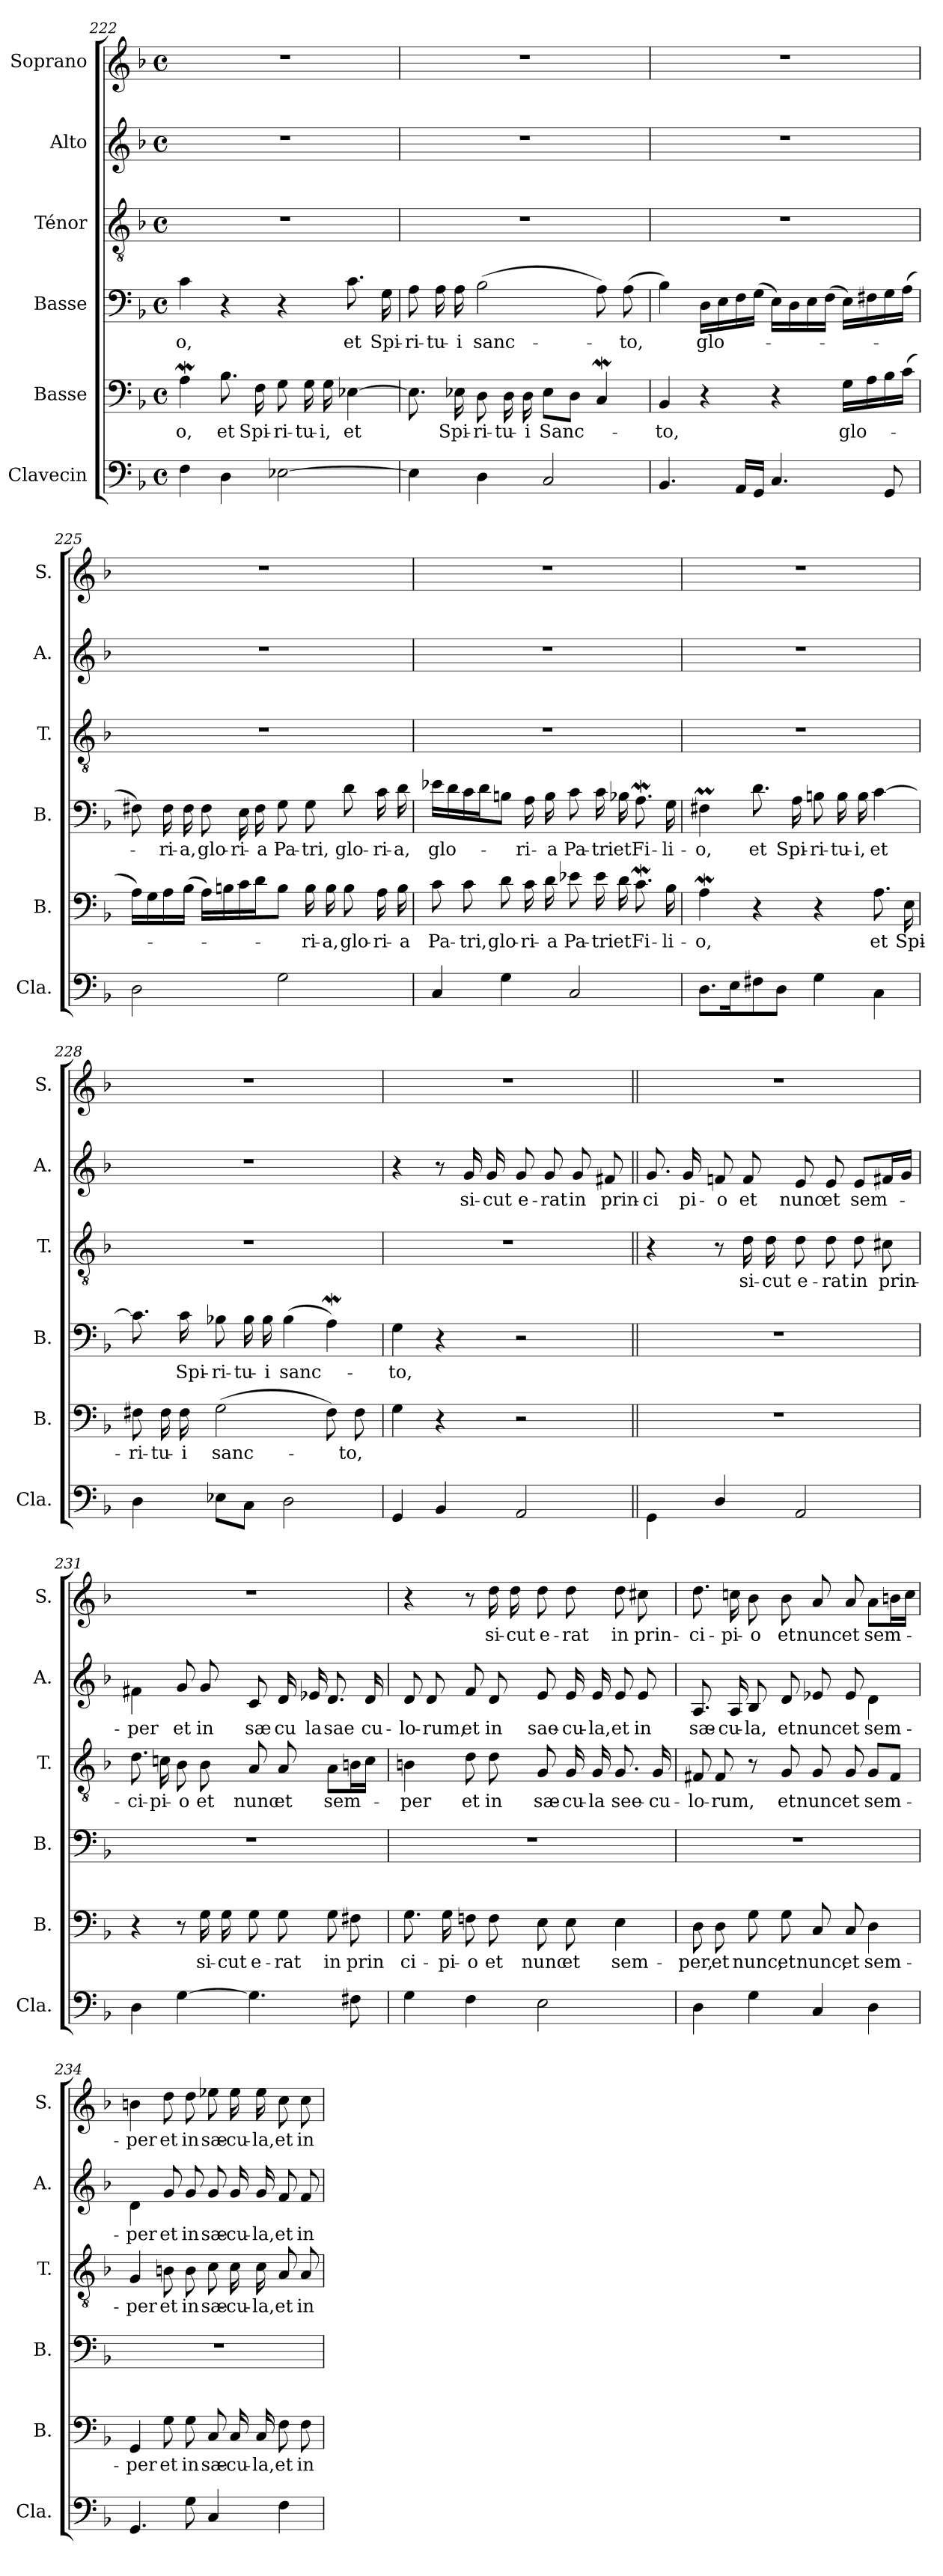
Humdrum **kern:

**kern	**kern	**text	**kern	**text	**kern	**text	**kern	**text	**kern	**text
*part6	*part5	*part5	*part4	*part4	*part3	*part3	*part2	*part2	*part1	*part1
*staff6	*staff5	*staff5	*staff4	*staff4	*staff3	*staff3	*staff2	*staff2	*staff1	*staff1
*I"Clavecin	*I"Basse	*	*I"Basse	*	*I"Ténor	*	*I"Alto	*	*I"Soprano	*
*I'Cla.	*I'B.	*	*I'B.	*	*I'T.	*	*I'A.	*	*I'S.	*
*clefF4	*clefF4	*	*clefF4	*	*clefGv2	*	*clefG2	*	*clefG2	*
*k[b-]	*k[b-]	*	*k[b-]	*	*k[b-]	*	*k[b-]	*	*k[b-]	*
*M4/4	*M4/4	*	*M4/4	*	*M4/4	*	*M4/4	*	*M4/4	*
*met(c)	*met(c)	*	*met(c)	*	*met(c)	*	*met(c)	*	*met(c)	*
=222	=222	=222	=222	=222	=222	=222	=222	=222	=222	=222
!	!	!LO:LY:b	!	!LO:LY:b	!	!	!	!	!	!
4F\	4AW\	-o,	4c\	-o,	1r	.	1r	.	1r	.
!	!	!LO:LY:b	!	!	!	!	!	!	!	!
4D\	8.B-\	et	4r	.	.	.	.	.	.	.
!	!	!LO:LY:b	!	!	!	!	!	!	!	!
.	16F\	Spi-	.	.	.	.	.	.	.	.
!	!	!LO:LY:b	!	!	!	!	!	!	!	!
[2E-X\	8G\	-ri-	4r	.	.	.	.	.	.	.
!	!	!LO:LY:b	!	!	!	!	!	!	!	!
.	16G\	-tu-	.	.	.	.	.	.	.	.
!	!	!LO:LY:b	!	!	!	!	!	!	!	!
.	16G\	-i,	.	.	.	.	.	.	.	.
!	!	!LO:LY:b	!	!LO:LY:b	!	!	!	!	!	!
.	[4E-X\	et	8.c\	et	.	.	.	.	.	.
!	!	!	!	!LO:LY:b	!	!	!	!	!	!
.	.	.	16G\	Spi-	.	.	.	.	.	.
=223	=223	=223	=223	=223	=223	=223	=223	=223	=223	=223
!	!	!	!	!LO:LY:b	!	!	!	!	!	!
4E-\]	8.E-\]	.	8A\	-ri-	1r	.	1r	.	1r	.
!	!	!	!	!LO:LY:b	!	!	!	!	!	!
.	.	.	16A\	-tu-	.	.	.	.	.	.
!	!	!LO:LY:b	!	!LO:LY:b	!	!	!	!	!	!
.	16E-X\	Spi-	16A\	-i	.	.	.	.	.	.
!	!	!LO:LY:b	!	!LO:LY:b	!	!	!	!	!	!
4D\	8D\	-ri-	(>2B-\	sanc-	.	.	.	.	.	.
!	!	!LO:LY:b	!	!	!	!	!	!	!	!
.	16D\	-tu-	.	.	.	.	.	.	.	.
!	!	!LO:LY:b	!	!	!	!	!	!	!	!
.	16D\	-i	.	.	.	.	.	.	.	.
!	!	!LO:LY:b	!	!	!	!	!	!	!	!
2C/	8E-\L	Sanc-	.	.	.	.	.	.	.	.
.	8D\J	.	.	.	.	.	.	.	.	.
.	4CW/	.	8A\)	.	.	.	.	.	.	.
!	!	!	!	!LO:LY:b	!	!	!	!	!	!
.	.	.	(>8A\	-to,	.	.	.	.	.	.
!!LO:LB:g=z
=224	=224	=224	=224	=224	=224	=224	=224	=224	=224	=224
!	!	!LO:LY:b	!	!	!	!	!	!	!	!
4.BB-/	4BB-/	-to,	4B-\)	.	1r	.	1r	.	1r	.
!	!	!	!	!LO:LY:b	!	!	!	!	!	!
.	4r	.	16D\LL	glo-	.	.	.	.	.	.
.	.	.	16E\	.	.	.	.	.	.	.
16AA/LL	.	.	16F\	.	.	.	.	.	.	.
16GG/JJ	.	.	(>16G\JJ	.	.	.	.	.	.	.
4.C/	4r	.	16E\LL)	.	.	.	.	.	.	.
.	.	.	16D\	.	.	.	.	.	.	.
.	.	.	16E\	.	.	.	.	.	.	.
.	.	.	(>16F\JJ	.	.	.	.	.	.	.
!	!	!LO:LY:b	!	!	!	!	!	!	!	!
.	16G\LL	glo-	16E\LL)	.	.	.	.	.	.	.
.	16A\	.	16F#X\	.	.	.	.	.	.	.
8GG/	16B-\	.	16G\	.	.	.	.	.	.	.
.	(>16c\JJ	.	(>16A\JJ	.	.	.	.	.	.	.
=225	=225	=225	=225	=225	=225	=225	=225	=225	=225	=225
2D\	16A\LL)	.	8F#X\)	.	1r	.	1r	.	1r	.
.	16G\	.	.	.	.	.	.	.	.	.
!	!	!	!	!LO:LY:b	!	!	!	!	!	!
.	16A\	.	16F#\	-ri-	.	.	.	.	.	.
!	!	!	!	!LO:LY:b	!	!	!	!	!	!
.	(>16B-\JJ	.	16F#\	-a,	.	.	.	.	.	.
!	!	!	!	!LO:LY:b	!	!	!	!	!	!
.	16A\LL)	.	8F#\	glo-	.	.	.	.	.	.
.	16Bn\	.	.	.	.	.	.	.	.	.
!	!	!	!	!LO:LY:b	!	!	!	!	!	!
.	16c\	.	16E\	-ri-	.	.	.	.	.	.
!	!	!	!	!LO:LY:b	!	!	!	!	!	!
.	16d\J	.	16F#\	-a	.	.	.	.	.	.
!	!	!	!	!LO:LY:b	!	!	!	!	!	!
2G\	8B\J	.	8G\	Pa-	.	.	.	.	.	.
!	!	!LO:LY:b	!	!LO:LY:b	!	!	!	!	!	!
.	16B\	-ri-	8G\	-tri,	.	.	.	.	.	.
!	!	!LO:LY:b	!	!	!	!	!	!	!	!
.	16B\	-a,	.	.	.	.	.	.	.	.
!	!	!LO:LY:b	!	!LO:LY:b	!	!	!	!	!	!
.	8B\	glo-	8d\	glo-	.	.	.	.	.	.
!	!	!LO:LY:b	!	!LO:LY:b	!	!	!	!	!	!
.	16A\	-ri-	16c\	-ri-	.	.	.	.	.	.
!	!	!LO:LY:b	!	!LO:LY:b	!	!	!	!	!	!
.	16B\	-a	16d\	-a,	.	.	.	.	.	.
=226	=226	=226	=226	=226	=226	=226	=226	=226	=226	=226
!	!	!LO:LY:b	!	!LO:LY:b	!	!	!	!	!	!
4C/	8c\	Pa-	16e-X\LL	glo-	1r	.	1r	.	1r	.
.	.	.	16d\	.	.	.	.	.	.	.
!	!	!LO:LY:b	!	!	!	!	!	!	!	!
.	8c\	-tri,	16c\	.	.	.	.	.	.	.
.	.	.	16d\J	.	.	.	.	.	.	.
!	!	!LO:LY:b	!	!	!	!	!	!	!	!
4G\	8d\	glo-	8Bn\J	.	.	.	.	.	.	.
!	!	!LO:LY:b	!	!LO:LY:b	!	!	!	!	!	!
.	16c\	-ri-	16A\	-ri-	.	.	.	.	.	.
!	!	!LO:LY:b	!	!LO:LY:b	!	!	!	!	!	!
.	16d\	-a	16B\	-a	.	.	.	.	.	.
!	!	!LO:LY:b	!	!LO:LY:b	!	!	!	!	!	!
2C/	8e-X\	Pa-	8c\	Pa-	.	.	.	.	.	.
!	!	!LO:LY:b	!	!LO:LY:b	!	!	!	!	!	!
.	16e-\	-tri	16c\	-tri	.	.	.	.	.	.
!	!	!LO:LY:b	!	!LO:LY:b	!	!	!	!	!	!
.	16d\	et	16B-X\	et	.	.	.	.	.	.
!	!	!LO:LY:b	!	!LO:LY:b	!	!	!	!	!	!
.	8.cW\	Fi-	8.AW\	Fi-	.	.	.	.	.	.
!	!	!LO:LY:b	!	!LO:LY:b	!	!	!	!	!	!
.	16B-\	-li-	16G\	-li-	.	.	.	.	.	.
!!LO:PB:g=z
=227	=227	=227	=227	=227	=227	=227	=227	=227	=227	=227
!	!	!LO:LY:b	!	!LO:LY:b	!	!	!	!	!	!
8.D\L	4AW\	-o,	4F#Xm\	-o,	1r	.	1r	.	1r	.
16E\K	.	.	.	.	.	.	.	.	.	.
!	!	!	!	!LO:LY:b	!	!	!	!	!	!
8F#X\	4r	.	8.d\	et	.	.	.	.	.	.
8D\J	.	.	.	.	.	.	.	.	.	.
!	!	!	!	!LO:LY:b	!	!	!	!	!	!
.	.	.	16A\	Spi-	.	.	.	.	.	.
!	!	!	!	!LO:LY:b	!	!	!	!	!	!
4G\	4r	.	8Bn\	-ri-	.	.	.	.	.	.
!	!	!	!	!LO:LY:b	!	!	!	!	!	!
.	.	.	16B\	-tu-	.	.	.	.	.	.
!	!	!	!	!LO:LY:b	!	!	!	!	!	!
.	.	.	16B\	-i,	.	.	.	.	.	.
!	!	!LO:LY:b	!	!LO:LY:b	!	!	!	!	!	!
4C\	8.A\	et	[4c\	et	.	.	.	.	.	.
!	!	!LO:LY:b	!	!	!	!	!	!	!	!
.	16E\	Spi-	.	.	.	.	.	.	.	.
=228	=228	=228	=228	=228	=228	=228	=228	=228	=228	=228
!	!	!LO:LY:b	!	!	!	!	!	!	!	!
4D\	8F#X\	ri-	8.c\]	.	1r	.	1r	.	1r	.
!	!	!LO:LY:b	!	!	!	!	!	!	!	!
.	16F#\	-tu-	.	.	.	.	.	.	.	.
!	!	!LO:LY:b	!	!LO:LY:b	!	!	!	!	!	!
.	16F#\	-i	16c\	Spi-	.	.	.	.	.	.
!	!	!LO:LY:b	!	!LO:LY:b	!	!	!	!	!	!
8E-X\L	(>2G\	sanc-	8B-X\	-ri-	.	.	.	.	.	.
!	!	!	!	!LO:LY:b	!	!	!	!	!	!
8C\J	.	.	16B-\	-tu-	.	.	.	.	.	.
!	!	!	!	!LO:LY:b	!	!	!	!	!	!
.	.	.	16B-\	-i	.	.	.	.	.	.
!	!	!	!	!LO:LY:b	!	!	!	!	!	!
2D\	.	.	(>4B-\	sanc-	.	.	.	.	.	.
.	8F#\)	.	4AW\)	.	.	.	.	.	.	.
!	!	!LO:LY:b	!	!	!	!	!	!	!	!
.	8F#\	-to,	.	.	.	.	.	.	.	.
=229	=229	=229	=229	=229	=229	=229	=229	=229	=229	=229
!	!	!	!	!LO:LY:b	!	!	!	!	!	!
4GG/	4G\	.	4G\	-to,	1r	.	4r	.	1r	.
4BB-/	4r	.	4r	.	.	.	8r	.	.	.
!	!	!	!	!	!	!	!	!LO:LY:b	!	!
.	.	.	.	.	.	.	16g/	si-	.	.
!	!	!	!	!	!	!	!	!LO:LY:b	!	!
.	.	.	.	.	.	.	16g/	-cut	.	.
!	!	!	!	!	!	!	!	!LO:LY:b	!	!
2AA/	2r	.	2r	.	.	.	8g/	e-	.	.
!	!	!	!	!	!	!	!	!LO:LY:b	!	!
.	.	.	.	.	.	.	8g/	-rat	.	.
!	!	!	!	!	!	!	!	!LO:LY:b	!	!
.	.	.	.	.	.	.	8g/	in	.	.
!	!	!	!	!	!	!	!	!LO:LY:b	!	!
.	.	.	.	.	.	.	8f#X/	prin-	.	.
!!LO:LB:g=z
=230||	=230||	=230||	=230||	=230||	=230||	=230||	=230||	=230||	=230||	=230||
!	!	!	!	!	!	!	!	!LO:LY:b	!	!
4GG\	1r	.	1r	.	4r	.	8.g/	-ci	1r	.
!	!	!	!	!	!	!	!	!LO:LY:b	!	!
.	.	.	.	.	.	.	16g/	pi-	.	.
!	!	!	!	!	!	!	!	!LO:LY:b	!	!
4D/	.	.	.	.	8r	.	8fn/	-o	.	.
!	!	!	!	!	!	!LO:LY:b	!	!LO:LY:b	!	!
.	.	.	.	.	16d\	si-	8f/	et	.	.
!	!	!	!	!	!	!LO:LY:b	!	!	!	!
.	.	.	.	.	16d\	-cut	.	.	.	.
!	!	!	!	!	!	!LO:LY:b	!	!LO:LY:b	!	!
2AA/	.	.	.	.	8d\	e-	8e/	nunc	.	.
!	!	!	!	!	!	!LO:LY:b	!	!LO:LY:b	!	!
.	.	.	.	.	8d\	-rat	8e/	et	.	.
!	!	!	!	!	!	!LO:LY:b	!	!LO:LY:b	!	!
.	.	.	.	.	8d\	in	8e/L	sem-	.	.
!	!	!	!	!	!	!LO:LY:b	!	!	!	!
.	.	.	.	.	8c#X\	prin-	16f#X/L	.	.	.
.	.	.	.	.	.	.	16g/JJ	.	.	.
=231	=231	=231	=231	=231	=231	=231	=231	=231	=231	=231
!	!	!	!	!	!	!LO:LY:b	!	!LO:LY:b	!	!
4D\	4r	.	1r	.	8.d\	ci-	4f#X\	-per	1r	.
!	!	!	!	!	!	!LO:LY:b	!	!	!	!
.	.	.	.	.	16cn\	-pi-	.	.	.	.
!	!	!	!	!	!	!LO:LY:b	!	!LO:LY:b	!	!
[4G\	8r	.	.	.	8B-\	-o	8g/	et	.	.
!	!	!LO:LY:b	!	!	!	!LO:LY:b	!	!LO:LY:b	!	!
.	16G\	si-	.	.	8B-\	et	8g/	in	.	.
!	!	!LO:LY:b	!	!	!	!	!	!	!	!
.	16G\	-cut	.	.	.	.	.	.	.	.
!	!	!LO:LY:b	!	!	!	!LO:LY:b	!	!LO:LY:b	!	!
4.G\]	8G\	e-	.	.	8A/	nunc	8c/	sæ	.	.
!	!	!LO:LY:b	!	!	!	!LO:LY:b	!	!LO:LY:b	!	!
.	8G\	-rat	.	.	8A/	et	16d/	cu	.	.
!	!	!	!	!	!	!	!	!LO:LY:b	!	!
.	.	.	.	.	.	.	16e-X/	la	.	.
!	!	!LO:LY:b	!	!	!	!LO:LY:b	!	!LO:LY:b	!	!
.	8G\	in	.	.	8A\L	sem-	8.d/	sae	.	.
!	!	!LO:LY:b	!	!	!	!	!	!	!	!
8F#X\	8F#X\	prin	.	.	16Bn\L	.	.	.	.	.
!	!	!	!	!	!	!	!	!LO:LY:b	!	!
.	.	.	.	.	16c\JJ	.	16d/	cu-	.	.
=232	=232	=232	=232	=232	=232	=232	=232	=232	=232	=232
!	!	!LO:LY:b	!	!	!	!LO:LY:b	!	!LO:LY:b	!	!
4G\	8.G\	ci-	1r	.	4Bn\	-per	8d/	-lo-	4r	.
!	!	!	!	!	!	!	!	!LO:LY:b	!	!
.	.	.	.	.	.	.	8d/	-rum,	.	.
!	!	!LO:LY:b	!	!	!	!	!	!	!	!
.	16G\	-pi-	.	.	.	.	.	.	.	.
!	!	!LO:LY:b	!	!	!	!LO:LY:b	!	!LO:LY:b	!	!
4F\	8Fn\	-o	.	.	8d\	et	8f/	et	8r	.
!	!	!LO:LY:b	!	!	!	!LO:LY:b	!	!LO:LY:b	!	!LO:LY:b
.	8F\	et	.	.	8d\	in	8d/	in	16dd\	si-
!	!	!	!	!	!	!	!	!	!	!LO:LY:b
.	.	.	.	.	.	.	.	.	16dd\	-cut
!	!	!LO:LY:b	!	!	!	!LO:LY:b	!	!LO:LY:b	!	!LO:LY:b
2E\	8E\	nunc	.	.	8G/	sæ-	8e/	sae-	8dd\	e-
!	!	!LO:LY:b	!	!	!	!LO:LY:b	!	!LO:LY:b	!	!LO:LY:b
.	8E\	et	.	.	16G/	-cu-	16e/	-cu-	8dd\	-rat
!	!	!	!	!	!	!LO:LY:b	!	!LO:LY:b	!	!
.	.	.	.	.	16G/	-la	16e/	-la,	.	.
!	!	!LO:LY:b	!	!	!	!LO:LY:b	!	!LO:LY:b	!	!LO:LY:b
.	4E\	sem-	.	.	8.G/	see-	8e/	et	8dd\	in
!	!	!	!	!	!	!	!	!LO:LY:b	!	!LO:LY:b
.	.	.	.	.	.	.	8e/	in	8cc#X\	prin-
!	!	!	!	!	!	!LO:LY:b	!	!	!	!
.	.	.	.	.	16G/	-cu-	.	.	.	.
!!LO:PB:g=z
=233	=233	=233	=233	=233	=233	=233	=233	=233	=233	=233
!	!	!LO:LY:b	!	!	!	!LO:LY:b	!	!LO:LY:b	!	!LO:LY:b
4D\	8D\	-per,	1r	.	8F#X/	-lo-	8.A/	sæ-	8.dd\	-ci-
!	!	!LO:LY:b	!	!	!	!LO:LY:b	!	!	!	!
.	8D\	et	.	.	8F#/	-rum,	.	.	.	.
!	!	!	!	!	!	!	!	!LO:LY:b	!	!LO:LY:b
.	.	.	.	.	.	.	16A/	-cu-	16ccn\	-pi-
!	!	!LO:LY:b	!	!	!	!	!	!LO:LY:b	!	!LO:LY:b
4G\	8G\	nunc,	.	.	8r	.	8B-/	-la,	8b-\	-o
!	!	!LO:LY:b	!	!	!	!LO:LY:b	!	!LO:LY:b	!	!LO:LY:b
.	8G\	et	.	.	8G/	et	8d/	et	8b-\	et
!	!	!LO:LY:b	!	!	!	!LO:LY:b	!	!LO:LY:b	!	!LO:LY:b
4C/	8C/	nunc,	.	.	8G/	nunc	8e-X/	nunc	8a/	nunc
!	!	!LO:LY:b	!	!	!	!LO:LY:b	!	!LO:LY:b	!	!LO:LY:b
.	8C/	et	.	.	8G/	et	8e-/	et	8a/	et
!	!	!LO:LY:b	!	!	!	!LO:LY:b	!	!LO:LY:b	!	!LO:LY:b
4D\	4D\	sem-	.	.	8G/L	sem-	4d\	sem-	8a\L	sem-
.	.	.	.	.	8F#/J	.	.	.	16bn\L	.
.	.	.	.	.	.	.	.	.	16cc\JJ	.
=234	=234	=234	=234	=234	=234	=234	=234	=234	=234	=234
!	!	!LO:LY:b	!	!	!	!LO:LY:b	!	!LO:LY:b	!	!LO:LY:b
4.GG/	4GG/	-per	1r	.	4G/	per	4d\	-per	4bn\	per
!	!	!LO:LY:b	!	!	!	!LO:LY:b	!	!LO:LY:b	!	!LO:LY:b
.	8G\	et	.	.	8Bn\	et	8g/	et	8dd\	et
!	!	!LO:LY:b	!	!	!	!LO:LY:b	!	!LO:LY:b	!	!LO:LY:b
8G\	8G\	in	.	.	8B\	in	8g/	in	8dd\	in
!	!	!LO:LY:b	!	!	!	!LO:LY:b	!	!LO:LY:b	!	!LO:LY:b
4C/	8C/	sæ-	.	.	8c\	sæ-	8g/	sæ-	8ee-X\	sæ-
!	!	!LO:LY:b	!	!	!	!LO:LY:b	!	!LO:LY:b	!	!LO:LY:b
.	16C/	-cu-	.	.	16c\	-cu-	16g/	-cu-	16ee-\	-cu-
!	!	!LO:LY:b	!	!	!	!LO:LY:b	!	!LO:LY:b	!	!LO:LY:b
.	16C/	-la,	.	.	16c\	-la,	16g/	-la,	16ee-\	-la,
!	!	!LO:LY:b	!	!	!	!LO:LY:b	!	!LO:LY:b	!	!LO:LY:b
4F\	8F\	et	.	.	8A/	et	8f/	et	8cc\	et
!	!	!LO:LY:b	!	!	!	!LO:LY:b	!	!LO:LY:b	!	!LO:LY:b
.	8F\	in	.	.	8A/	in	8f/	in	8cc\	in
=	=	=	=	=	=	=	=	=	=	=
*-	*-	*-	*-	*-	*-	*-	*-	*-	*-	*-
